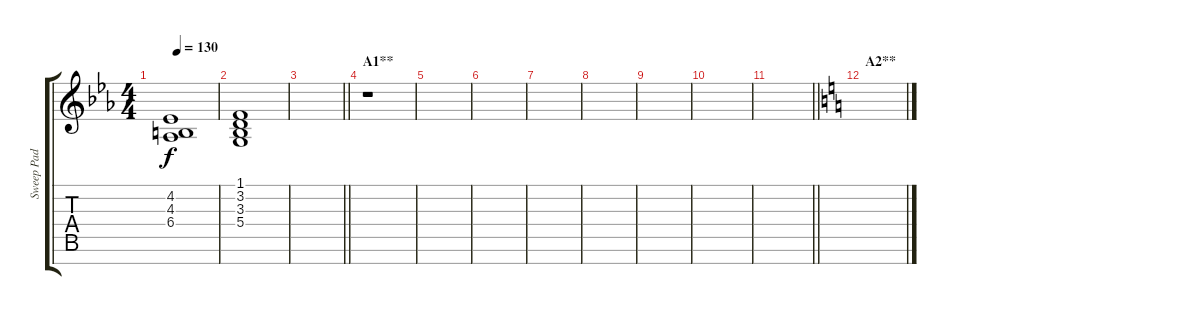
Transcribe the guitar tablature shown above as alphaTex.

\track ("Sweep Pad & Strings" "Sweep Pad ") {instrument pad8sweep}
\staff {score tabs}
\tuning (E4 B3 G3 D3 A2 E2 B1) {hide}
\ts (4 4)
\tempo 130
\clef g2
\ks eb
(4.2 4.3 6.4).1{dy f} |
(1.1 3.2 3.3 5.4).1 |
\barLineRight lightlight
|
\section ("" "A1**")
r.1{volume 13 instrument stringensemble1} |
|
|
|
|
|
|
\barLineRight lightlight
|
\section ("" "A2**")
\ks c
